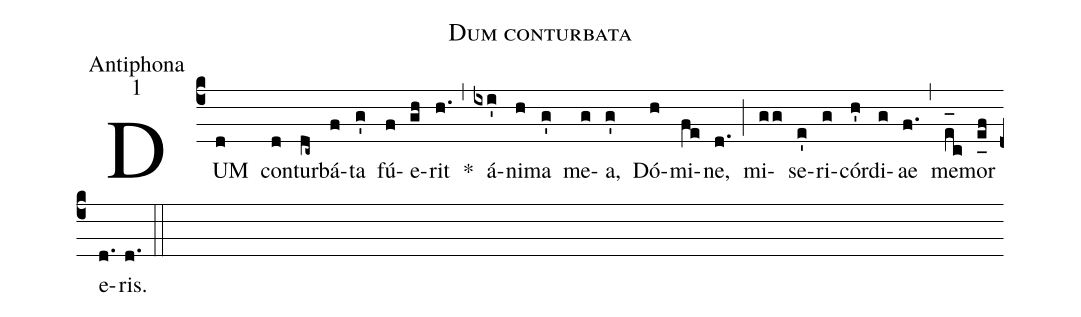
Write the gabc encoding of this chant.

name:Dum conturbata;
office-part:Antiphona;
mode:1;
%%
(c4) DUM(d) con(d)tur(dc~)bá(f)ta(g') fú(f)e(gh)rit(h.) *(,) á(ixi')ni(h)ma(g')
me(g)a,(g') Dó(h)mi(fe)ne,(d.) (;) mi(gg)se(e')ri(g)cór(h')di(g)ae(f.) (,)
me(e_[oh:h]c)mor(e_[uh:l]f) e(d.)ris.(d.) (::)
